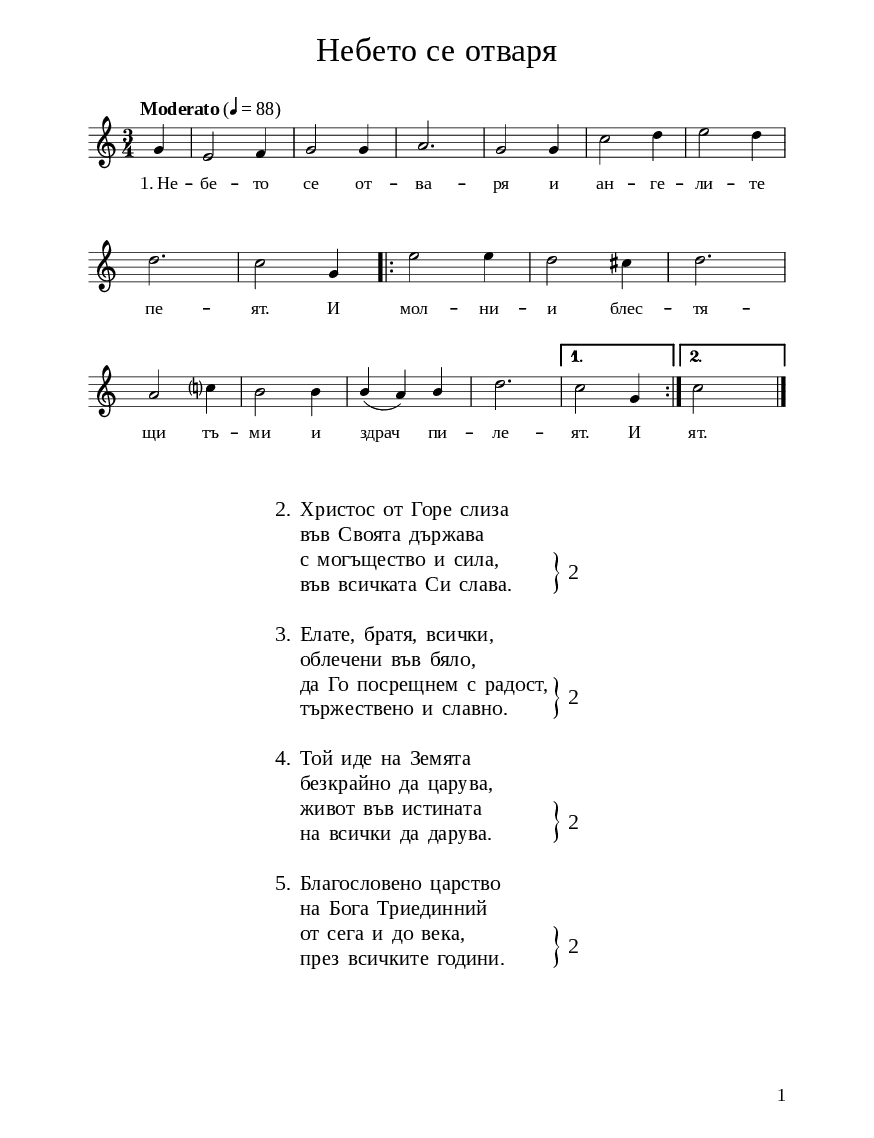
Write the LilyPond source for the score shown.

\version "2.24.2"

% include paper part and global functions
\include "include/globals.ily"
"rightBraces050" = \markup {
  \column {
    % repeat braces
    \translate #'(0 . -5.5 )
    \right-brace #20

    \translate #'(0 . -10.0 )
    \right-brace #20

    \translate #'(0 . -10.0 )
    \right-brace #20

    \translate #'(0 . -10.0 )
    \right-brace #20
  }
  \column {
    % repeat numbers
    \translate #'(0 . -6.1 )
    2

    \translate #'(0 . -12.0 )
    2

    \translate #'(0 . -12.0 )
    2

    \translate #'(0 . -12.0 )
    2
  }
}

\bookpart {
  \label #'ref050
  \tocItem \markup "Небето се отваря"
  \include "include/bookpart-paper.ily"
  \score {
    \include "include/score-layout.ily"

    \new Voice \absolute  {
      \clef treble
      \key c \major
      \time 3/4
      \tempoFunc "Moderato" 4 "88"
      \autoBeamOff
      \partial 4 g'4 | e'2 f'4 | g'2 g'4 | a'2. | g'2 g'4 | c''2 d''4 | e''2 d''4 | \break
      d''2. | c''2 g'4 | \repeat volta 2 {
        e''2 e''4 | d''2 cis''4 | d''2. | \break
        a'2 c''?4 | b'2 b'4 | \stemUp b'4 ( a'4 ) b'4 \stemNeutral | d''2. |
      } \alternative {
        { c''2 g'4 | }
        { c''2  s4 }
      } \bar "|."
    }

    \addlyrics {
      "1. Не" -- бе -- то се от -- ва -- ря и ан -- ге -- ли -- те
      пе -- ят. И мол -- ни -- и блес -- тя --
      щи тъ -- ми и здрач пи -- ле -- ят. И ят.
    }

    \header {
      title = \titleFunc "Небето се отваря" "Nebeto se otvarja"
    }

    \midi{}

  } % score

  \markup \fontsize #bgCoupletFontSize {
    \hspace #18
    \override #`(baseline-skip . ,bgCoupletBaselineSkip)
    \column {
      \line {   2. Христос от Горе слиза}

      \line {   "   " във Своята държава}

      \line {   "   " с могъщество и сила,}

      \line {   "   " във всичката Си слава.}
      \line {   "   "}

      \line {   3.  Елате, братя, всички,}

      \line {   "   " облечени във бяло,}

      \line {   "   " да Го посрещнем с радост,}

      \line {   "   " тържествено и славно.}
      \line {   "   "}

      \line {   4.  Той иде на Земята}

      \line {   "   " безкрайно да царува,}

      \line {   "   " живот във истината}

      \line {   "   " на всички да дарува.}
      \line {   "   "}

      \line {  5.  Благословено царство}

      \line {   "   " на Бога Триединний}

      \line {   "   " от сега и до века,}

      \line {   "   " през всичките години.  }
    }   \"rightBraces050"

  } % markup


} % bookpart
